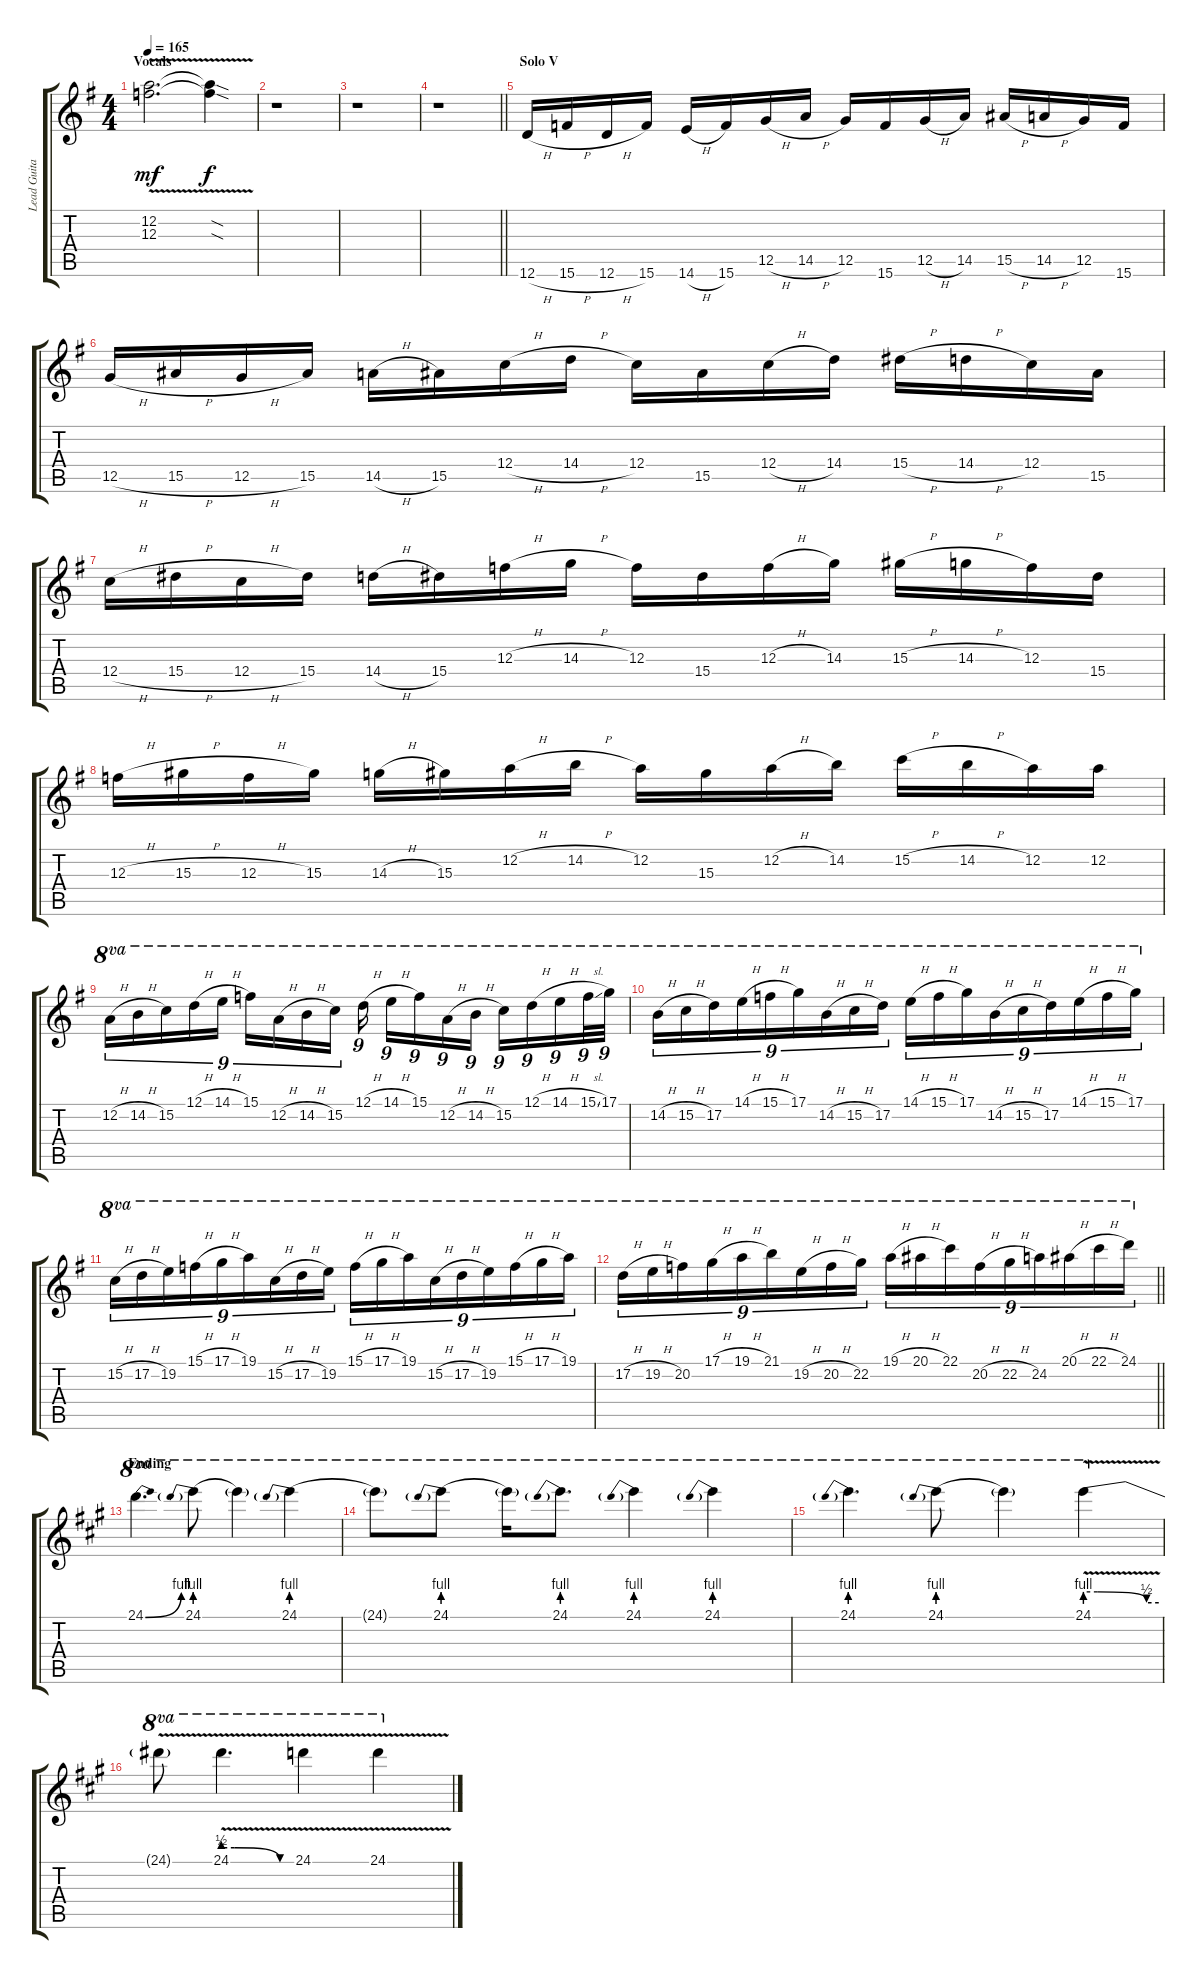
\track ("Lead Guitar I" "Lead Guita") {instrument distortionguitar}
\staff {score tabs}
\tuning (D4 A3 F3 C3 G2 D2) {hide}
\ts (4 4)
\section ("" "Vocals")
\tempo 165
\clef g2
\ks eminor
(12.2{v} 12.3{v}).2{d dy mf} (12.2{sod t} 12.3{sod t}).4{dy f} |
r.1 |
r.1 |
\barLineRight lightlight
r.1 |
\section ("" "Solo V")
12.6{h}.16 15.6{h}.16 12.6{h}.16 15.6.16 14.6{h}.16 15.6.16 12.5{h}.16 14.5{h}.16 12.5.16 15.6.16 12.5{h}.16 14.5.16 15.5{h}.16 14.5{h}.16 12.5.16 15.6.16 |
12.5{h}.16 15.5{h}.16 12.5{h}.16 15.5.16 14.5{h}.16 15.5.16 12.4{h}.16 14.4{h}.16 12.4.16 15.5.16 12.4{h}.16 14.4.16 15.4{h}.16 14.4{h}.16 12.4.16 15.5.16 |
12.4{h}.16 15.4{h}.16 12.4{h}.16 15.4.16 14.4{h}.16 15.4.16 12.3{h}.16 14.3{h}.16 12.3.16 15.4.16 12.3{h}.16 14.3.16 15.3{h}.16 14.3{h}.16 12.3.16 15.4.16 |
12.3{h}.16 15.3{h}.16 12.3{h}.16 15.3.16 14.3{h}.16 15.3.16 12.2{h}.16 14.2{h}.16 12.2.16 15.3.16 12.2{h}.16 14.2.16 15.2{h}.16 14.2{h}.16 12.2.16 12.2.16 |
12.2{h}.16{tu (9 8) ot 8va} 14.2{h}.16{tu (9 8) ot 8va} 15.2.16{tu (9 8) ot 8va beam merge} 12.1{h}.16{tu (9 8) ot 8va} 14.1{h}.16{tu (9 8) ot 8va beam split} 15.1.16{tu (9 8) ot 8va beam merge} 12.2{h}.16{tu (9 8) ot 8va} 14.2{h}.16{tu (9 8) ot 8va} 15.2.16{tu (9 8) ot 8va beam split} 12.1{h}.16{tu (9 8) ot 8va} 14.1{h}.16{tu (9 8) ot 8va} 15.1.16{tu (9 8) ot 8va} 12.2{h}.16{tu (9 8) ot 8va} 14.2{h}.16{tu (9 8) ot 8va beam split} 15.2.16{tu (9 8) ot 8va} 12.1{h}.16{tu (9 8) ot 8va} 14.1{h}.16{tu (9 8) ot 8va} 15.1{sl}.32{tu (9 8) ot 8va} 17.1.32{tu (9 8) ot 8va} |
14.2{h}.16{tu (9 8) ot 8va} 15.2{h}.16{tu (9 8) ot 8va} 17.2.16{tu (9 8) ot 8va} 14.1{h}.16{tu (9 8) ot 8va} 15.1{h}.16{tu (9 8) ot 8va} 17.1.16{tu (9 8) ot 8va} 14.2{h}.16{tu (9 8) ot 8va} 15.2{h}.16{tu (9 8) ot 8va} 17.2.16{tu (9 8) ot 8va} 14.1{h}.16{tu (9 8) ot 8va} 15.1{h}.16{tu (9 8) ot 8va} 17.1.16{tu (9 8) ot 8va} 14.2{h}.16{tu (9 8) ot 8va} 15.2{h}.16{tu (9 8) ot 8va} 17.2.16{tu (9 8) ot 8va} 14.1{h}.16{tu (9 8) ot 8va} 15.1{h}.16{tu (9 8) ot 8va} 17.1.16{tu (9 8) ot 8va} |
15.2{h}.16{tu (9 8) ot 8va} 17.2{h}.16{tu (9 8) ot 8va} 19.2.16{tu (9 8) ot 8va} 15.1{h}.16{tu (9 8) ot 8va} 17.1{h}.16{tu (9 8) ot 8va} 19.1.16{tu (9 8) ot 8va} 15.2{h}.16{tu (9 8) ot 8va} 17.2{h}.16{tu (9 8) ot 8va} 19.2.16{tu (9 8) ot 8va} 15.1{h}.16{tu (9 8) ot 8va} 17.1{h}.16{tu (9 8) ot 8va} 19.1.16{tu (9 8) ot 8va} 15.2{h}.16{tu (9 8) ot 8va} 17.2{h}.16{tu (9 8) ot 8va} 19.2.16{tu (9 8) ot 8va} 15.1{h}.16{tu (9 8) ot 8va} 17.1{h}.16{tu (9 8) ot 8va} 19.1.16{tu (9 8) ot 8va} |
\barLineRight lightlight
17.2{h}.16{tu (9 8) ot 8va} 19.2{h}.16{tu (9 8) ot 8va} 20.2.16{tu (9 8) ot 8va} 17.1{h}.16{tu (9 8) ot 8va} 19.1{h}.16{tu (9 8) ot 8va} 21.1.16{tu (9 8) ot 8va} 19.2{h}.16{tu (9 8) ot 8va} 20.2{h}.16{tu (9 8) ot 8va} 22.2.16{tu (9 8) ot 8va} 19.1{h}.16{tu (9 8) ot 8va} 20.1{h}.16{tu (9 8) ot 8va} 22.1.16{tu (9 8) ot 8va} 20.2{h}.16{tu (9 8) ot 8va} 22.2{h}.16{tu (9 8) ot 8va} 24.2.16{tu (9 8) ot 8va} 20.1{h}.16{tu (9 8) ot 8va} 22.1{h}.16{tu (9 8) ot 8va} 24.1.16{tu (9 8) ot 8va} |
\section ("" "Ending")
\ks f#minor
24.1{be (bend 0 0 60 4)}.4{d ot 8va volume 13} 24.1{be (prebend 0 4 60 4)}.8{ot 8va} 24.1{t}.4{ot 8va} 24.1{be (prebend 0 4 60 4)}.4{ot 8va} |
24.1{t}.8{ot 8va} 24.1{be (prebend 0 4 60 4)}.8{ot 8va} 24.1{t}.16{ot 8va} 24.1{be (prebend 0 4 60 4)}.8{d ot 8va} 24.1{be (prebend 0 4 60 4)}.4{ot 8va} 24.1{be (prebend 0 4 60 4)}.4{ot 8va} |
24.1{be (prebend 0 4 60 4)}.4{d ot 8va} 24.1{be (prebend 0 4 60 4)}.8{ot 8va} 24.1{t}.4{ot 8va} 24.1{be (custom 0 4 10 4 50 2 60 2) v}.4{ot 8va} |
24.1{t}.8{ot 8va} 24.1{be (custom 0 2 10 2 50 0 60 0) v}.4{d ot 8va} 24.1{v}.4{ot 8va} 24.1{v}.4{ot 8va}
